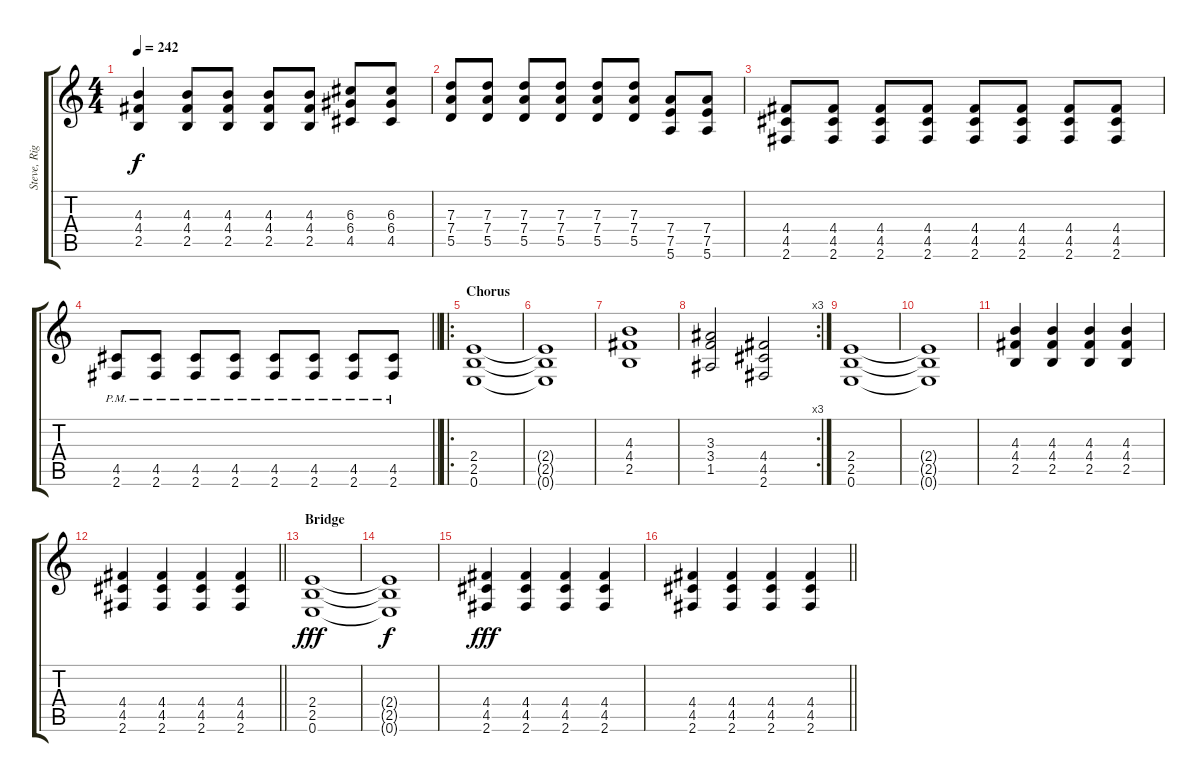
\track ("Steve, Righ?" "Steve, Rig") {instrument distortionguitar}
\staff {score tabs}
\tuning (E4 B3 G3 D3 A2 E2) {hide}
\ts (4 4)
\tempo 242
\clef g2
\ks c
(4.3 4.4 2.5).4{dy f} (4.3 4.4 2.5).8 (4.3 4.4 2.5).8 (4.3 4.4 2.5).8 (4.3 4.4 2.5).8 (6.3 6.4 4.5).8 (6.3 6.4 4.5).8 |
(7.3 7.4 5.5).8 (7.3 7.4 5.5).8 (7.3 7.4 5.5).8 (7.3 7.4 5.5).8 (7.3 7.4 5.5).8 (7.3 7.4 5.5).8 (7.4 7.5 5.6).8 (7.4 7.5 5.6).8 |
(4.4 4.5 2.6).8 (4.4 4.5 2.6).8 (4.4 4.5 2.6).8 (4.4 4.5 2.6).8 (4.4 4.5 2.6).8 (4.4 4.5 2.6).8 (4.4 4.5 2.6).8 (4.4 4.5 2.6).8 |
\barLineRight lightlight
(4.5{pm} 2.6{pm}).8 (4.5{pm} 2.6{pm}).8 (4.5{pm} 2.6{pm}).8 (4.5{pm} 2.6{pm}).8 (4.5{pm} 2.6{pm}).8 (4.5{pm} 2.6{pm}).8 (4.5{pm} 2.6{pm}).8 (4.5{pm} 2.6{pm}).8 |
\ro
\section ("" "Chorus")
(2.4 2.5 0.6).1 |
(2.4{t} 2.5{t} 0.6{t}).1 |
(4.3 4.4 2.5).1 |
\rc 3
(3.3 3.4 1.5).2 (4.4 4.5 2.6).2 |
(2.4 2.5 0.6).1 |
(2.4{t} 2.5{t} 0.6{t}).1 |
(4.3 4.4 2.5).4 (4.3 4.4 2.5).4 (4.3 4.4 2.5).4 (4.3 4.4 2.5).4 |
\barLineRight lightlight
(4.4 4.5 2.6).4 (4.4 4.5 2.6).4 (4.4 4.5 2.6).4 (4.4 4.5 2.6).4 |
\section ("" "Bridge")
(2.4 2.5 0.6).1{dy fff} |
(2.4{t} 2.5{t} 0.6{t}).1{dy f} |
(4.4 4.5 2.6).4{dy fff} (4.4 4.5 2.6).4 (4.4 4.5 2.6).4 (4.4 4.5 2.6).4 |
\barLineRight lightlight
(4.4 4.5 2.6).4 (4.4 4.5 2.6).4 (4.4 4.5 2.6).4 (4.4 4.5 2.6).4
